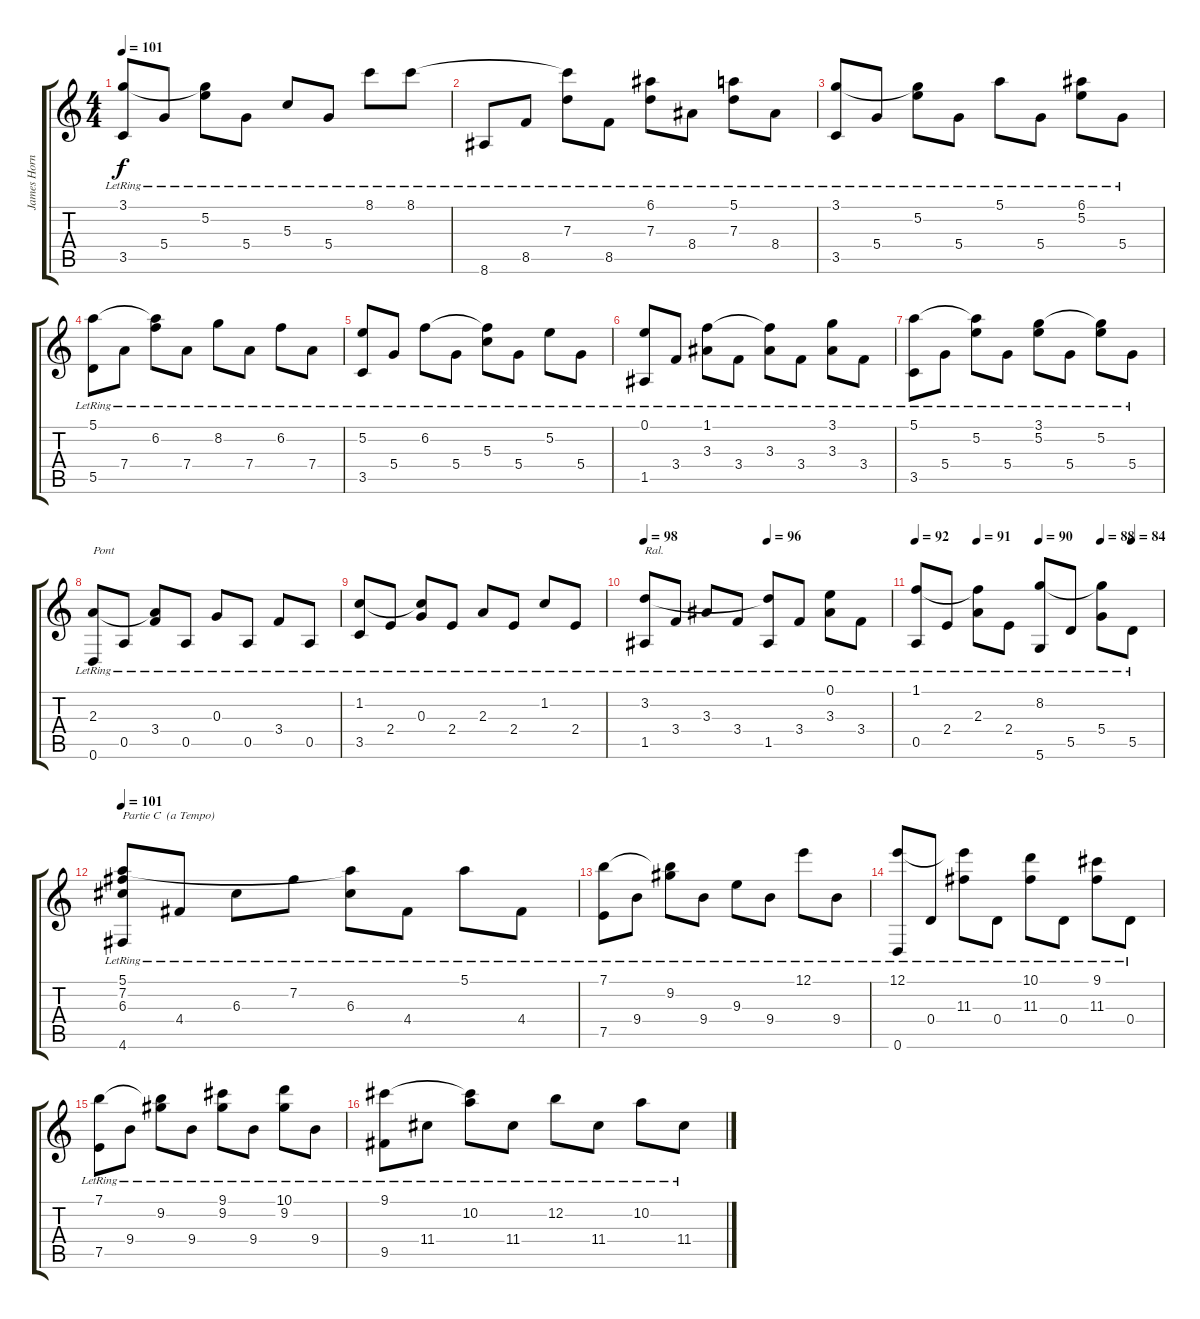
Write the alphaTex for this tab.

\track ("James Horner" "James Horn") {instrument acousticguitarnylon}
\staff {score tabs}
\tuning (E4 B3 G3 D3 A2 D2) {hide}
\ts (4 4)
\tempo 101
\clef g2
\ks c
(3.1{lr} 3.5{lr}).8{dy f} 5.4{lr}.8 (3.1{t} 5.2{lr}).8 5.4{lr}.8 5.3{lr}.8 5.4{lr}.8 8.1{lr}.8 8.1{lr}.8 |
8.6{lr}.8 8.5{lr}.8 (8.1{t} 7.3{lr}).8 8.5{lr}.8 (6.1{lr} 7.3{lr}).8 8.4{lr}.8 (5.1{lr} 7.3{lr}).8 8.4{lr}.8 |
(3.1{lr} 3.5{lr}).8 5.4{lr}.8 (3.1{t} 5.2{lr}).8 5.4{lr}.8 5.1{lr}.8 5.4{lr}.8 (6.1{lr} 5.2{lr}).8 5.4{lr}.8 |
(5.1{lr} 5.5{lr}).8 7.4{lr}.8 (5.1{t} 6.2{lr}).8 7.4{lr}.8 8.2{lr}.8 7.4{lr}.8 6.2{lr}.8 7.4{lr}.8 |
(5.2{lr} 3.5{lr}).8 5.4{lr}.8 6.2{lr}.8 5.4{lr}.8 (6.2{t} 5.3{lr}).8 5.4{lr}.8 5.2{lr}.8 5.4{lr}.8 |
(0.1{lr} 1.5{lr}).8 3.4{lr}.8 (1.1{lr} 3.3{lr}).8 3.4{lr}.8 (1.1{t} 3.3{lr}).8 3.4{lr}.8 (3.1{lr} 3.3{lr}).8 3.4{lr}.8 |
(5.1{lr} 3.5{lr}).8 5.4{lr}.8 (5.1{t} 5.2{lr}).8 5.4{lr}.8 (3.1{lr} 5.2{lr}).8 5.4{lr}.8 (3.1{t} 5.2{lr}).8 5.4{lr}.8 |
(2.3{lr} 0.6{lr}).8{txt "Pont"} 0.5{lr}.8 (2.3{t} 3.4{lr}).8 0.5{lr}.8 0.3{lr}.8 0.5{lr}.8 3.4{lr}.8 0.5{lr}.8 |
(1.2{lr} 3.5{lr}).8 2.4{lr}.8 (1.2{t} 0.3{lr}).8 2.4{lr}.8 2.3{lr}.8 2.4{lr}.8 1.2{lr}.8 2.4{lr}.8 |
\tempo 98
\tempo (96 0.5)
(3.2{lr} 1.5{lr}).8{txt "Ral."} 3.4{lr}.8 3.3{lr}.8 3.4{lr}.8 (3.2{t} 1.5{lr}).8 3.4{lr}.8 (0.1{lr} 3.3{lr}).8 3.4{lr}.8 |
\tempo 92
\tempo (91 0.25)
\tempo (90 0.5)
\tempo (88 0.75)
\tempo (84 0.875)
(1.1{lr} 0.5{lr}).8 2.4{lr}.8 (1.1{t} 2.3{lr}).8 2.4{lr}.8 (8.2{lr} 5.6{lr}).8 5.5{lr}.8 (8.2{t} 5.4{lr}).8 5.5{lr}.8 |
\tempo 101
(5.1{lr} 7.2{lr} 6.3{lr} 4.6{lr}).8{txt "Partie C  (a Tempo)"} 4.4{lr}.8 6.3{lr}.8 7.2{lr}.8 (5.1{t} 6.3{lr}).8 4.4{lr}.8 5.1{lr}.8 4.4{lr}.8 |
(7.1{lr} 7.5{lr}).8 9.4{lr}.8 (7.1{t} 9.2{lr}).8 9.4{lr}.8 9.3{lr}.8 9.4{lr}.8 12.1{lr}.8 9.4{lr}.8 |
(12.1{lr} 0.6{lr}).8 0.4{lr}.8 (12.1{t} 11.3{lr}).8 0.4{lr}.8 (10.1{lr} 11.3{lr}).8 0.4{lr}.8 (9.1{lr} 11.3{lr}).8 0.4{lr}.8 |
(7.1{lr} 7.5{lr}).8 9.4{lr}.8 (7.1{t} 9.2{lr}).8 9.4{lr}.8 (9.1{lr} 9.2{lr}).8 9.4{lr}.8 (10.1{lr} 9.2{lr}).8 9.4{lr}.8 |
(9.1{lr} 9.5{lr}).8 11.4{lr}.8 (9.1{t} 10.2{lr}).8 11.4{lr}.8 12.2{lr}.8 11.4{lr}.8 10.2{lr}.8 11.4{lr}.8
